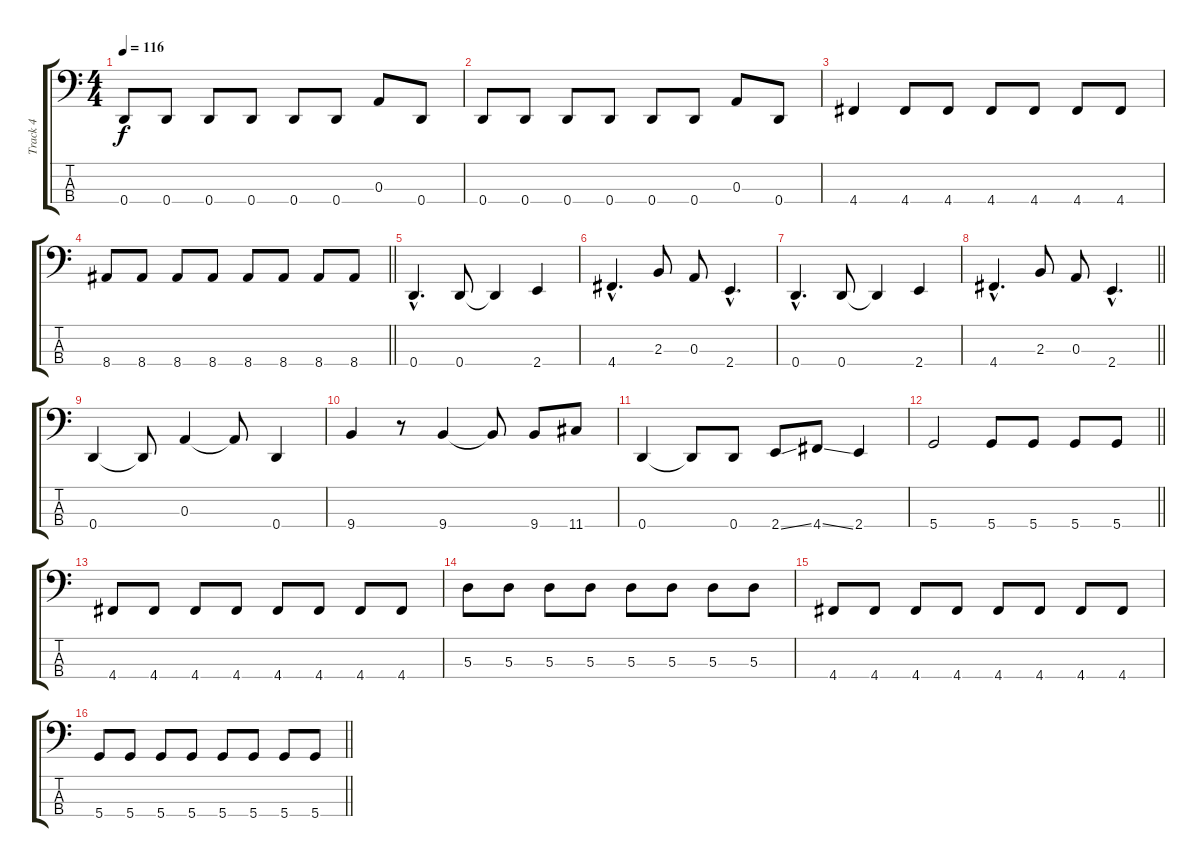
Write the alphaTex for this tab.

\track ("Track 4" "Track 4") {instrument electricbassfinger}
\staff {score tabs}
\tuning (G2 D2 A1 D1) {hide}
\ts (4 4)
\tempo 116
\clef f4
\ks c
0.4.8{dy f} 0.4.8 0.4.8 0.4.8 0.4.8 0.4.8 0.3.8 0.4.8 |
0.4.8 0.4.8 0.4.8 0.4.8 0.4.8 0.4.8 0.3.8 0.4.8 |
4.4.4 4.4.8 4.4.8 4.4.8 4.4.8 4.4.8 4.4.8 |
\barLineRight lightlight
8.4.8 8.4.8 8.4.8 8.4.8 8.4.8 8.4.8 8.4.8 8.4.8 |
0.4{hac}.4{d} 0.4.8 0.4{t}.4 2.4.4 |
4.4{hac}.4{d} 2.3.8 0.3.8 2.4{hac}.4{d} |
0.4{hac}.4{d} 0.4.8 0.4{t}.4 2.4.4 |
\barLineRight lightlight
4.4{hac}.4{d} 2.3.8 0.3.8 2.4{hac}.4{d} |
0.4.4 0.4{t}.8 0.3.4 0.3{t}.8 0.4.4 |
9.4.4 r.8 9.4.4 9.4{t}.8 9.4.8 11.4.8 |
0.4.4 0.4{t}.8 0.4.8 2.4{ss}.8 4.4{ss}.8 2.4.4 |
\barLineRight lightlight
5.4.2 5.4.8 5.4.8 5.4.8 5.4.8 |
4.4.8 4.4.8 4.4.8 4.4.8 4.4.8 4.4.8 4.4.8 4.4.8 |
5.3.8 5.3.8 5.3.8 5.3.8 5.3.8 5.3.8 5.3.8 5.3.8 |
4.4.8 4.4.8 4.4.8 4.4.8 4.4.8 4.4.8 4.4.8 4.4.8 |
\barLineRight lightlight
5.4.8 5.4.8 5.4.8 5.4.8 5.4.8 5.4.8 5.4.8 5.4.8
